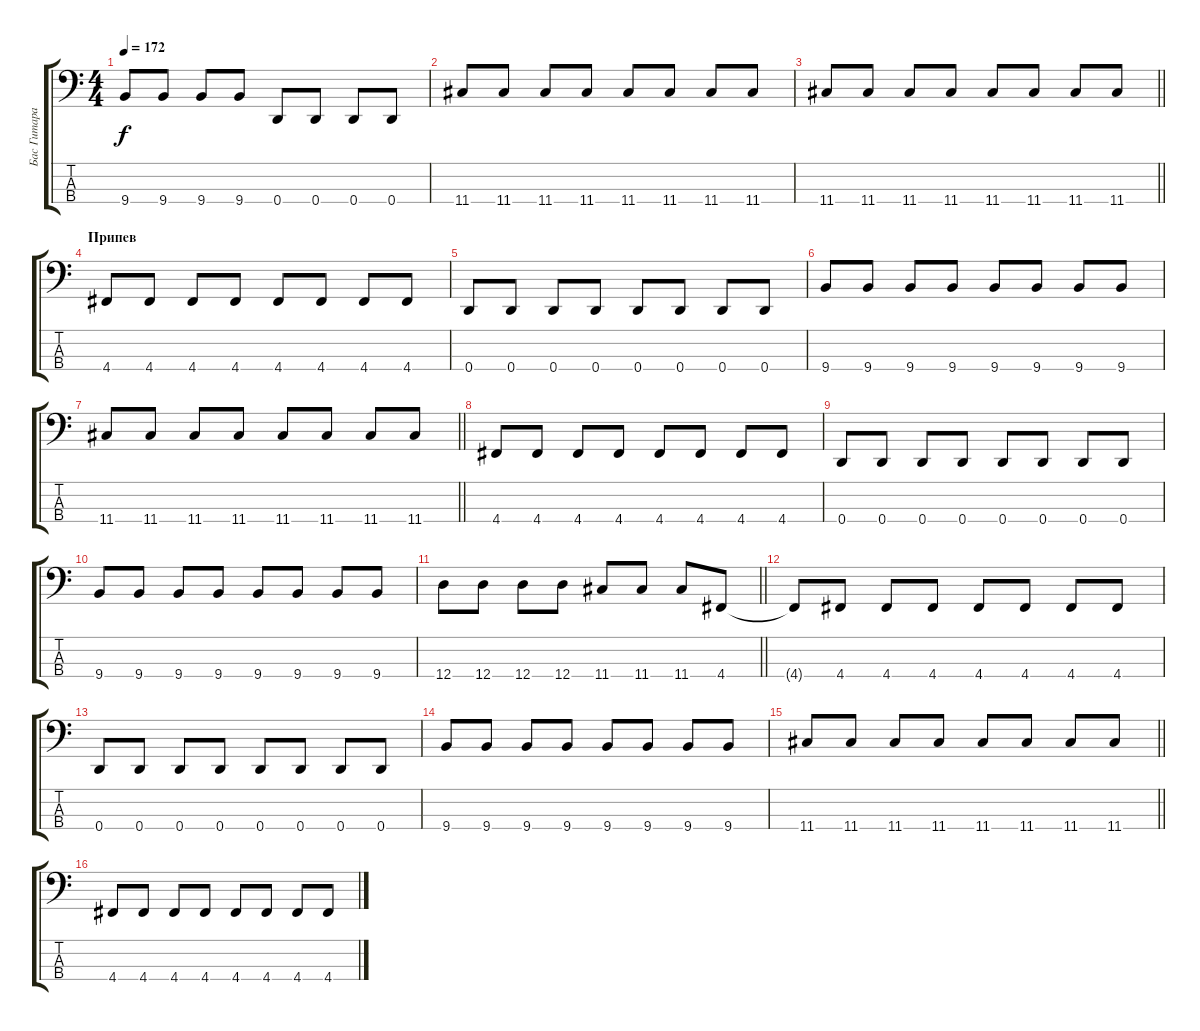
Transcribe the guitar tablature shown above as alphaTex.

\track ("Бас Гитара" "Бас Гитара") {instrument electricbassfinger}
\staff {score tabs}
\tuning (G2 D2 A1 D1) {hide}
\ts (4 4)
\tempo 172
\clef f4
\ks c
9.4.8{dy f} 9.4.8 9.4.8 9.4.8 0.4.8 0.4.8 0.4.8 0.4.8 |
11.4.8 11.4.8 11.4.8 11.4.8 11.4.8 11.4.8 11.4.8 11.4.8 |
\barLineRight lightlight
11.4.8 11.4.8 11.4.8 11.4.8 11.4.8 11.4.8 11.4.8 11.4.8 |
\section ("" "Припев")
4.4.8 4.4.8 4.4.8 4.4.8 4.4.8 4.4.8 4.4.8 4.4.8 |
0.4.8 0.4.8 0.4.8 0.4.8 0.4.8 0.4.8 0.4.8 0.4.8 |
9.4.8 9.4.8 9.4.8 9.4.8 9.4.8 9.4.8 9.4.8 9.4.8 |
\barLineRight lightlight
11.4.8 11.4.8 11.4.8 11.4.8 11.4.8 11.4.8 11.4.8 11.4.8 |
4.4.8 4.4.8 4.4.8 4.4.8 4.4.8 4.4.8 4.4.8 4.4.8 |
0.4.8 0.4.8 0.4.8 0.4.8 0.4.8 0.4.8 0.4.8 0.4.8 |
9.4.8 9.4.8 9.4.8 9.4.8 9.4.8 9.4.8 9.4.8 9.4.8 |
\barLineRight lightlight
12.4.8 12.4.8 12.4.8 12.4.8 11.4.8 11.4.8 11.4.8 4.4.8 |
\section ("" "")
4.4{t}.8 4.4.8 4.4.8 4.4.8 4.4.8 4.4.8 4.4.8 4.4.8 |
0.4.8 0.4.8 0.4.8 0.4.8 0.4.8 0.4.8 0.4.8 0.4.8 |
9.4.8 9.4.8 9.4.8 9.4.8 9.4.8 9.4.8 9.4.8 9.4.8 |
\barLineRight lightlight
11.4.8 11.4.8 11.4.8 11.4.8 11.4.8 11.4.8 11.4.8 11.4.8 |
4.4.8 4.4.8 4.4.8 4.4.8 4.4.8 4.4.8 4.4.8 4.4.8
